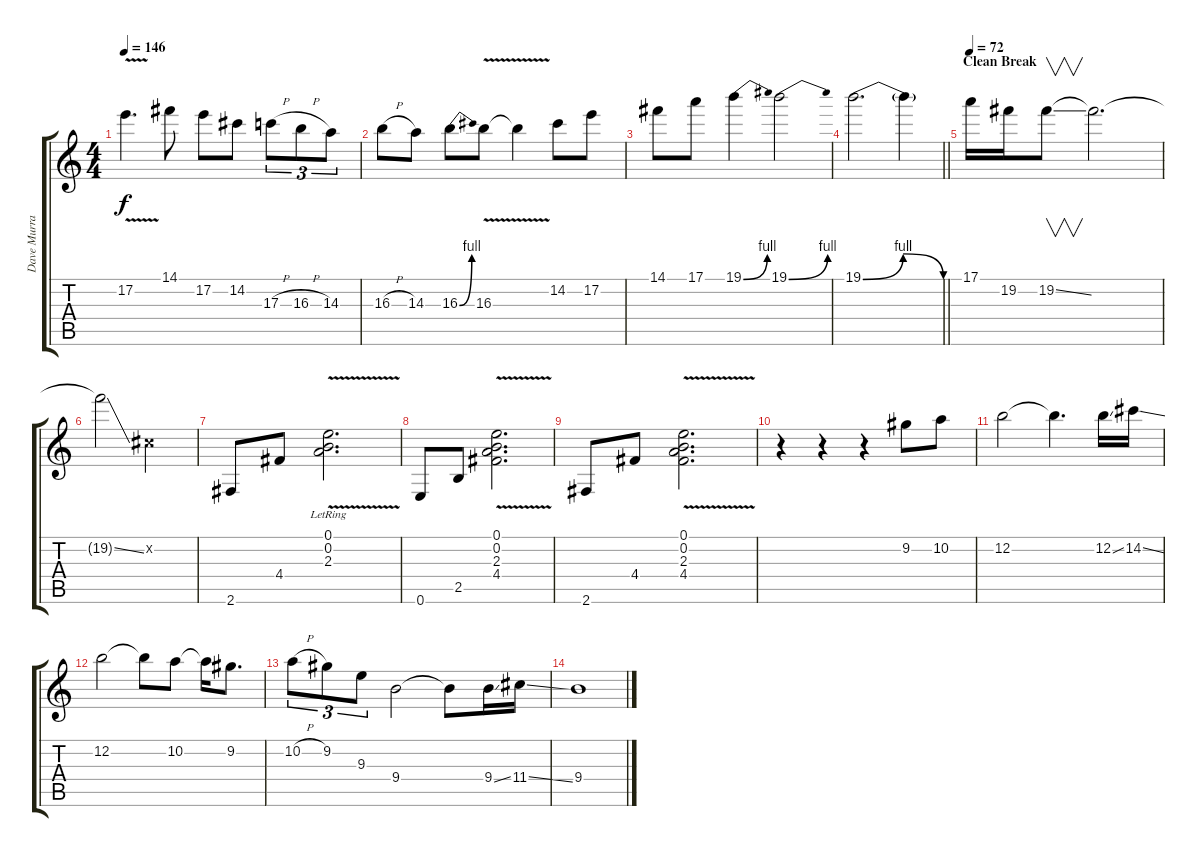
\track ("Dave Murray" "Dave Murra") {instrument distortionguitar}
\staff {score tabs}
\tuning (E4 B3 G3 D3 A2 E2) {hide}
\ts (4 4)
\tempo 146
\clef g2
\ks c
17.2{v t}.4{d dy f} 14.1.8 17.2.8 14.2.8 17.3{h}.8{tu (3 2)} 16.3{h}.8{tu (3 2)} 14.3.8{tu (3 2)} |
16.3{h}.8 14.3.8 16.3{be (bend 0 0 60 4)}.8 16.3{v}.8 16.3{t}.4 14.2.8 17.2.8 |
14.1.8 17.1.8 19.1{be (bend 0 0 60 4)}.4 19.1{be (bend 0 0 60 4)}.2 |
\barLineRight lightlight
19.1{be (bendrelease 0 0 5 4 55 4 60 0)}.2{d} 19.1{t}.4 |
\section ("" "Clean Break")
\tempo 72
17.1.16 19.2.16 19.2{ss}.8{v} 19.2{t}.2{d} |
19.2{ss t}.2 2.2{x}.2 |
2.6.8{instrument electricguitarclean} 4.4.8 (0.1{v lr} 0.2{v lr} 2.3{v}).2{d} |
0.6.8 2.5.8 (0.1{v} 0.2{v} 2.3{v} 4.4{v}).2{d} |
2.6.8 4.4.8 (0.1{v} 0.2{v} 2.3{v} 4.4{v}).2{d} |
r.4 r.4 r.4 9.2.8{instrument distortionguitar} 10.2.8 |
12.2.2 12.2{t}.4{d} 12.2{ss}.16 14.2{ss}.16 |
12.2.2 12.2{t}.8 10.2.8 10.2{t}.16 9.2.8{d} |
10.2{h}.8{tu (3 2)} 9.2.8{tu (3 2)} 9.3.8{tu (3 2)} 9.4.2 9.4{t}.8 9.4{ss}.16 11.4{ss}.16 |
9.4.1
